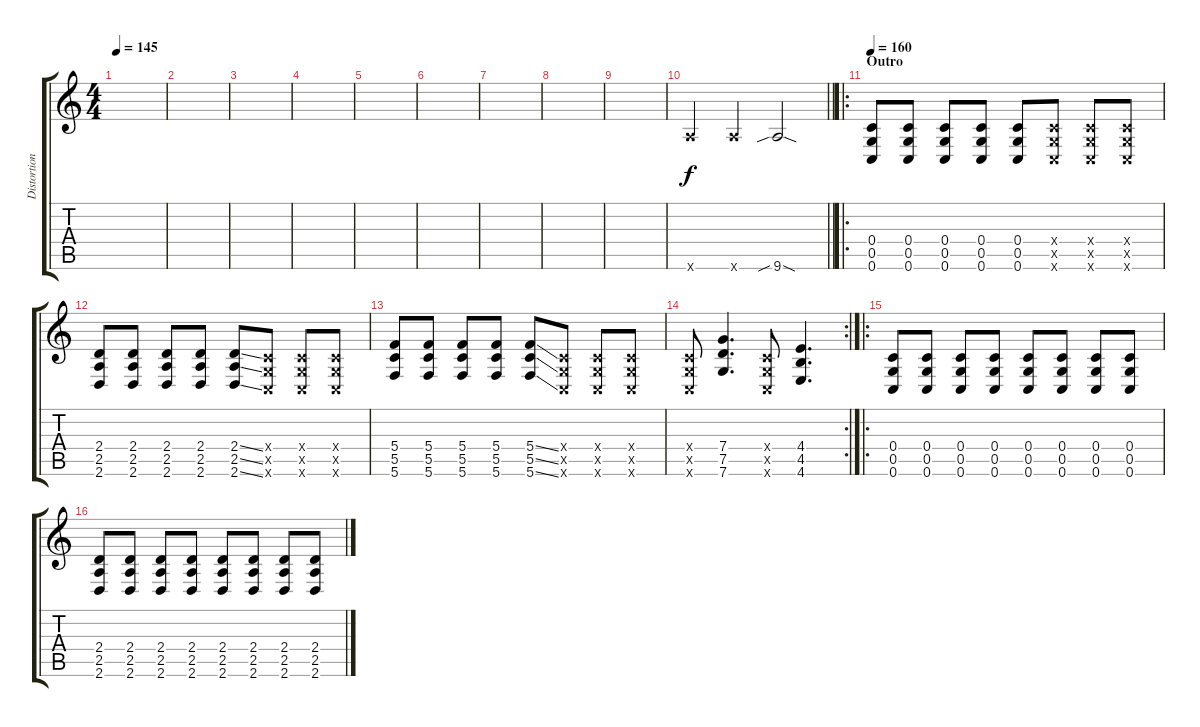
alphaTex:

\track ("Distortion Guitar I" "Distortion") {instrument distortionguitar}
\staff {score tabs}
\tuning (D4 A3 F3 C3 G2 C2) {hide}
\ts (4 4)
\tempo 145
\clef g2
\ks c
|
|
|
|
|
|
|
|
|
\barLineRight lightlight
9.6{x}.4 9.6{x}.4 9.6{sib sod}.2 |
\ro
\section ("" "Outro")
\tempo 160
(0.4 0.5 0.6).8 (0.4 0.5 0.6).8 (0.4 0.5 0.6).8 (0.4 0.5 0.6).8 (0.4 0.5 0.6).8 (0.4{x} 0.5{x} 0.6{x}).8 (0.4{x} 0.5{x} 0.6{x}).8 (0.4{x} 0.5{x} 0.6{x}).8 |
(2.4 2.5 2.6).8 (2.4 2.5 2.6).8 (2.4 2.5 2.6).8 (2.4 2.5 2.6).8 (2.4{ss} 2.5{ss} 2.6{ss}).8 (0.4{x} 0.5{x} 0.6{x}).8 (0.4{x} 0.5{x} 0.6{x}).8 (0.4{x} 0.5{x} 0.6{x}).8 |
(5.4 5.5 5.6).8 (5.4 5.5 5.6).8 (5.4 5.5 5.6).8 (5.4 5.5 5.6).8 (5.4{ss} 5.5{ss} 5.6{ss}).8 (0.4{x} 0.5{x} 0.6{x}).8 (0.4{x} 0.5{x} 0.6{x}).8 (0.4{x} 0.5{x} 0.6{x}).8 |
\rc 2
(0.4{x} 0.5{x} 0.6{x}).8 (7.4 7.5 7.6).4{d} (0.4{x} 0.5{x} 0.6{x}).8 (4.4 4.5 4.6).4{d} |
\ro
(0.4 0.5 0.6).8 (0.4 0.5 0.6).8 (0.4 0.5 0.6).8 (0.4 0.5 0.6).8 (0.4 0.5 0.6).8 (0.4 0.5 0.6).8 (0.4 0.5 0.6).8 (0.4 0.5 0.6).8 |
(2.4 2.5 2.6).8 (2.4 2.5 2.6).8 (2.4 2.5 2.6).8 (2.4 2.5 2.6).8 (2.4 2.5 2.6).8 (2.4 2.5 2.6).8 (2.4 2.5 2.6).8 (2.4 2.5 2.6).8
